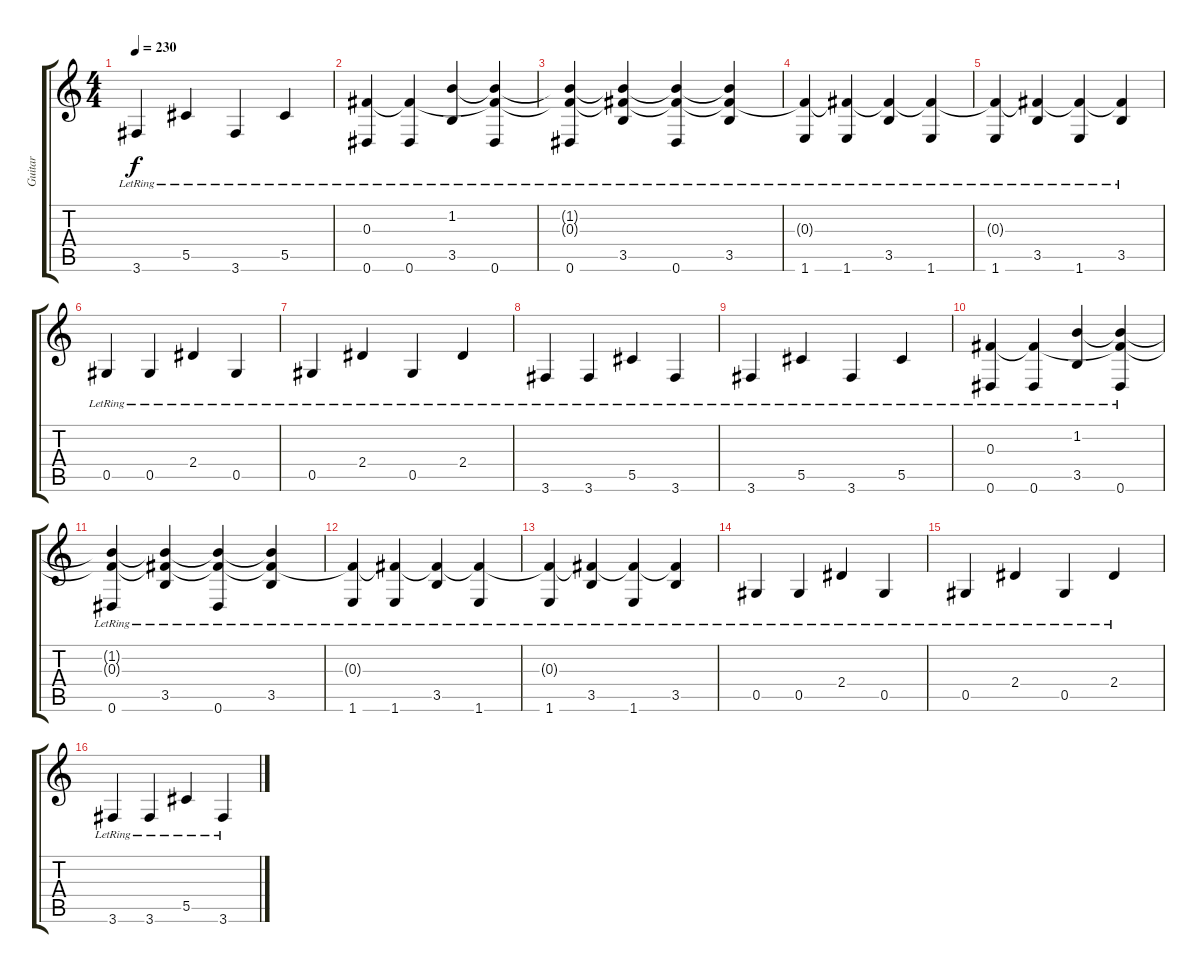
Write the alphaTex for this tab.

\track ("Guitar" "Guitar") {instrument electricguitarclean}
\staff {score tabs}
\tuning (Eb4 Bb3 Gb3 Db3 Ab2 Eb2) {hide}
\ts (4 4)
\tempo 230
\clef g2
\ks c
3.6{lr}.4{dy f} 5.5{lr}.4 3.6{lr}.4 5.5{lr}.4 |
(0.3 0.6{lr}).4 (0.3{t} 0.6{lr}).4 (1.2 3.5{lr}).4 (1.2{t} 0.3{t} 0.6{lr}).4 |
(1.2{t} 0.3{t} 0.6{lr}).4 (1.2{t} 0.3{t} 3.5{lr}).4 (1.2{t} 0.3{t} 0.6{lr}).4 (1.2{t} 0.3{t} 3.5{lr}).4 |
(0.3{t} 1.6{lr}).4 (0.3{t} 1.6{lr}).4 (0.3{t} 3.5{lr}).4 (0.3{t} 1.6{lr}).4 |
(0.3{t} 1.6{lr}).4 (0.3{t} 3.5{lr}).4 (0.3{t} 1.6{lr}).4 (0.3{t} 3.5{lr}).4 |
0.5{lr}.4 0.5{lr}.4 2.4{lr}.4 0.5{lr}.4 |
0.5{lr}.4 2.4{lr}.4 0.5{lr}.4 2.4{lr}.4 |
3.6{lr}.4 3.6{lr}.4 5.5{lr}.4 3.6{lr}.4 |
3.6{lr}.4 5.5{lr}.4 3.6{lr}.4 5.5{lr}.4 |
(0.3 0.6{lr}).4 (0.3{t} 0.6{lr}).4 (1.2 3.5{lr}).4 (1.2{t} 0.3{t} 0.6{lr}).4 |
(1.2{t} 0.3{t} 0.6{lr}).4 (1.2{t} 0.3{t} 3.5{lr}).4 (1.2{t} 0.3{t} 0.6{lr}).4 (1.2{t} 0.3{t} 3.5{lr}).4 |
(0.3{t} 1.6{lr}).4 (0.3{t} 1.6{lr}).4 (0.3{t} 3.5{lr}).4 (0.3{t} 1.6{lr}).4 |
(0.3{t} 1.6{lr}).4 (0.3{t} 3.5{lr}).4 (0.3{t} 1.6{lr}).4 (0.3{t} 3.5{lr}).4 |
0.5{lr}.4 0.5{lr}.4 2.4{lr}.4 0.5{lr}.4 |
0.5{lr}.4 2.4{lr}.4 0.5{lr}.4 2.4{lr}.4 |
3.6{lr}.4 3.6{lr}.4 5.5{lr}.4 3.6{lr}.4
